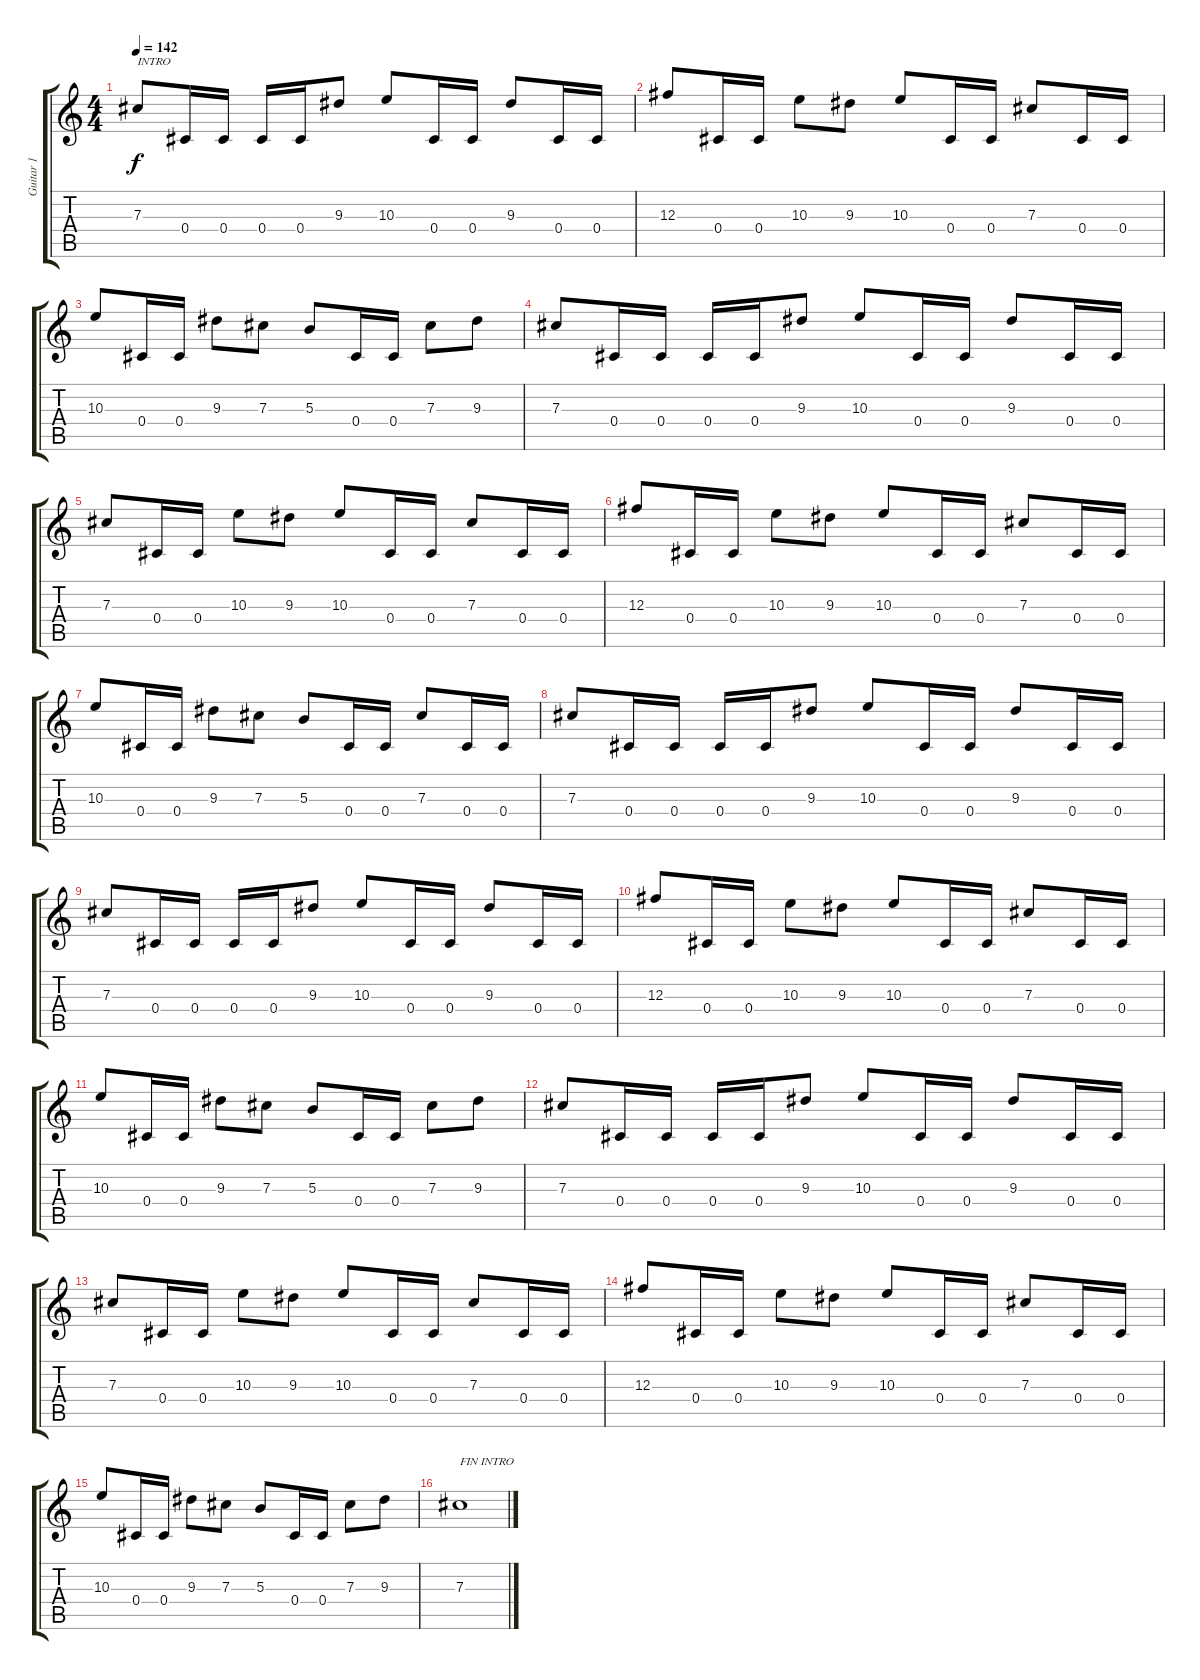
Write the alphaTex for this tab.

\track ("Guitar 1" "Guitar 1") {instrument distortionguitar}
\staff {score tabs}
\tuning (Eb4 Bb3 Gb3 Db3 Ab2 Eb2) {hide}
\ts (4 4)
\tempo 142
\clef g2
\ks c
7.3.8{txt "INTRO" dy f instrument distortionguitar} 0.4.16 0.4.16 0.4.16 0.4.16 9.3.8 10.3.8 0.4.16 0.4.16 9.3.8 0.4.16 0.4.16 |
12.3.8 0.4.16 0.4.16 10.3.8 9.3.8 10.3.8 0.4.16 0.4.16 7.3.8 0.4.16 0.4.16 |
10.3.8 0.4.16 0.4.16 9.3.8 7.3.8 5.3.8 0.4.16 0.4.16 7.3.8 9.3.8 |
7.3.8 0.4.16 0.4.16 0.4.16 0.4.16 9.3.8 10.3.8 0.4.16 0.4.16 9.3.8 0.4.16 0.4.16 |
7.3.8 0.4.16 0.4.16 10.3.8 9.3.8 10.3.8 0.4.16 0.4.16 7.3.8 0.4.16 0.4.16 |
12.3.8 0.4.16 0.4.16 10.3.8 9.3.8 10.3.8 0.4.16 0.4.16 7.3.8 0.4.16 0.4.16 |
10.3.8 0.4.16 0.4.16 9.3.8 7.3.8 5.3.8 0.4.16 0.4.16 7.3.8 0.4.16 0.4.16 |
7.3.8 0.4.16 0.4.16 0.4.16 0.4.16 9.3.8 10.3.8 0.4.16 0.4.16 9.3.8 0.4.16 0.4.16 |
7.3.8 0.4.16 0.4.16 0.4.16 0.4.16 9.3.8 10.3.8 0.4.16 0.4.16 9.3.8 0.4.16 0.4.16 |
12.3.8 0.4.16 0.4.16 10.3.8 9.3.8 10.3.8 0.4.16 0.4.16 7.3.8 0.4.16 0.4.16 |
10.3.8 0.4.16 0.4.16 9.3.8 7.3.8 5.3.8 0.4.16 0.4.16 7.3.8 9.3.8 |
7.3.8 0.4.16 0.4.16 0.4.16 0.4.16 9.3.8 10.3.8 0.4.16 0.4.16 9.3.8 0.4.16 0.4.16 |
7.3.8 0.4.16 0.4.16 10.3.8 9.3.8 10.3.8 0.4.16 0.4.16 7.3.8 0.4.16 0.4.16 |
12.3.8 0.4.16 0.4.16 10.3.8 9.3.8 10.3.8 0.4.16 0.4.16 7.3.8 0.4.16 0.4.16 |
10.3.8 0.4.16 0.4.16 9.3.8 7.3.8 5.3.8 0.4.16 0.4.16 7.3.8 9.3.8 |
7.3.1{txt "FIN INTRO"}
